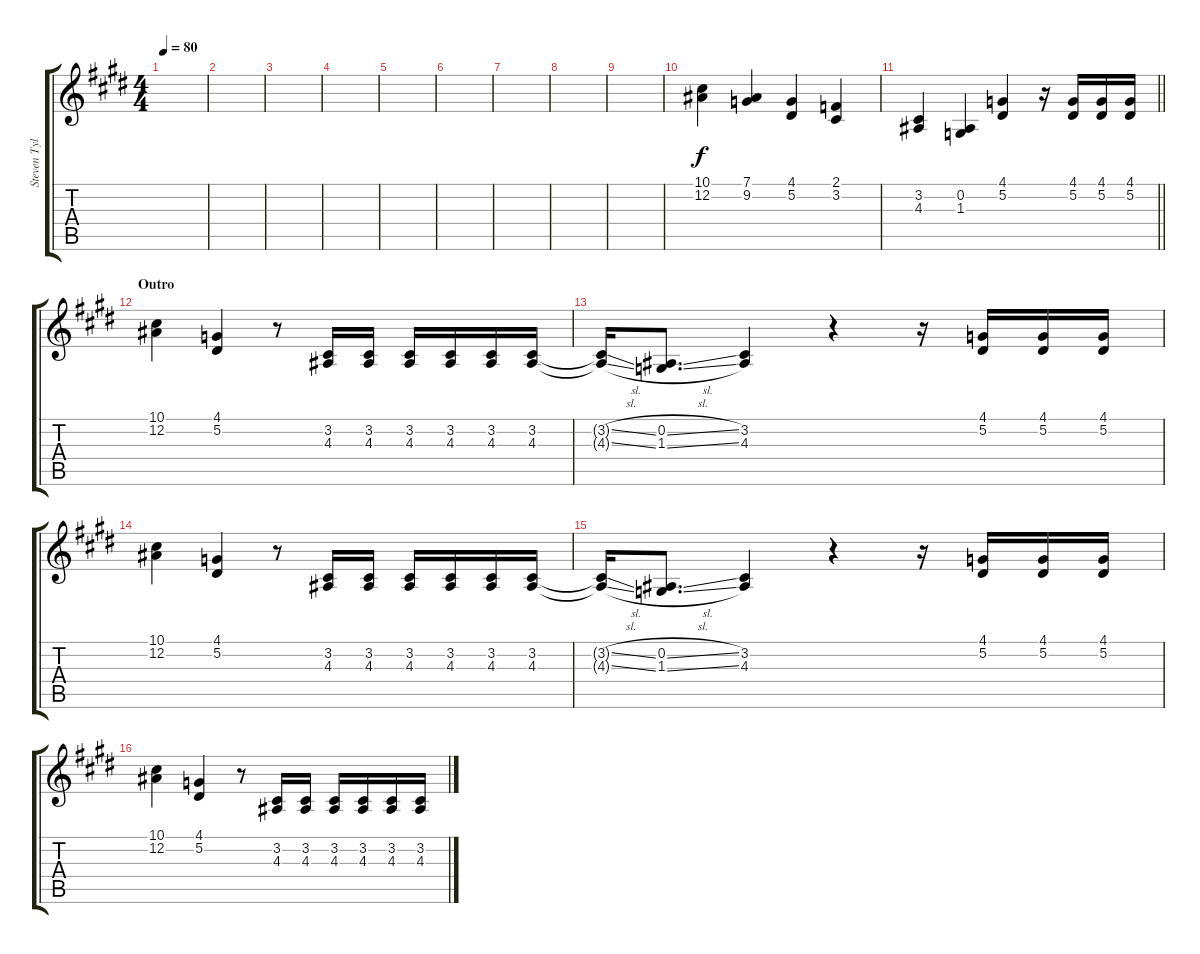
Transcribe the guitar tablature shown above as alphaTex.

\track ("Steven Tyler (Vocals)" "Steven Tyl") {instrument oboe}
\staff {score tabs}
\tuning (Eb4 Bb3 Gb3 Db3 Ab2 Eb2) {hide}
\ts (4 4)
\tempo 80
\clef g2
\ks e
|
|
|
|
|
|
|
|
|
(10.1 12.2).4 (7.1 9.2).4 (4.1 5.2).4 (2.1 3.2).4 |
\barLineRight lightlight
(3.2 4.3).4 (0.2 1.3).4 (4.1 5.2).4 r.16 (4.1 5.2).16 (4.1 5.2).16 (4.1 5.2).16 |
\section ("" "Outro")
(10.1 12.2).4 (4.1 5.2).4 r.8 (3.2 4.3).16 (3.2 4.3).16 (3.2 4.3).16 (3.2 4.3).16 (3.2 4.3).16 (3.2 4.3).16 |
(3.2{sl t} 4.3{sl t}).16 (0.2{sl} 1.3{sl}).8{d} (3.2 4.3).4 r.4 r.16 (4.1 5.2).16 (4.1 5.2).16 (4.1 5.2).16 |
(10.1 12.2).4 (4.1 5.2).4 r.8 (3.2 4.3).16 (3.2 4.3).16 (3.2 4.3).16 (3.2 4.3).16 (3.2 4.3).16 (3.2 4.3).16 |
(3.2{sl t} 4.3{sl t}).16 (0.2{sl} 1.3{sl}).8{d} (3.2 4.3).4 r.4 r.16 (4.1 5.2).16 (4.1 5.2).16 (4.1 5.2).16 |
(10.1 12.2).4 (4.1 5.2).4 r.8 (3.2 4.3).16 (3.2 4.3).16 (3.2 4.3).16 (3.2 4.3).16 (3.2 4.3).16 (3.2 4.3).16
